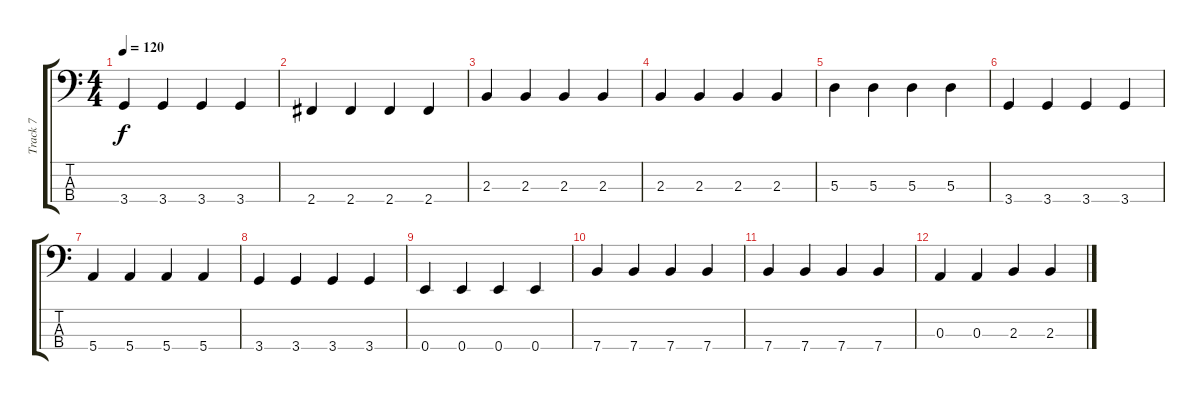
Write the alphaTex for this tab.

\track ("Track 7" "Track 7") {instrument electricbassfinger}
\staff {score tabs}
\tuning (G2 D2 A1 E1) {hide}
\ts (4 4)
\tempo 120
\clef f4
\ks c
3.4.4{dy f} 3.4.4 3.4.4 3.4.4 |
2.4.4 2.4.4 2.4.4 2.4.4 |
2.3.4 2.3.4 2.3.4 2.3.4 |
2.3.4 2.3.4 2.3.4 2.3.4 |
5.3.4 5.3.4 5.3.4 5.3.4 |
3.4.4 3.4.4 3.4.4 3.4.4 |
5.4.4 5.4.4 5.4.4 5.4.4 |
3.4.4 3.4.4 3.4.4 3.4.4 |
0.4.4 0.4.4 0.4.4 0.4.4 |
7.4.4 7.4.4 7.4.4 7.4.4 |
7.4.4 7.4.4 7.4.4 7.4.4 |
0.3.4 0.3.4 2.3.4 2.3.4
